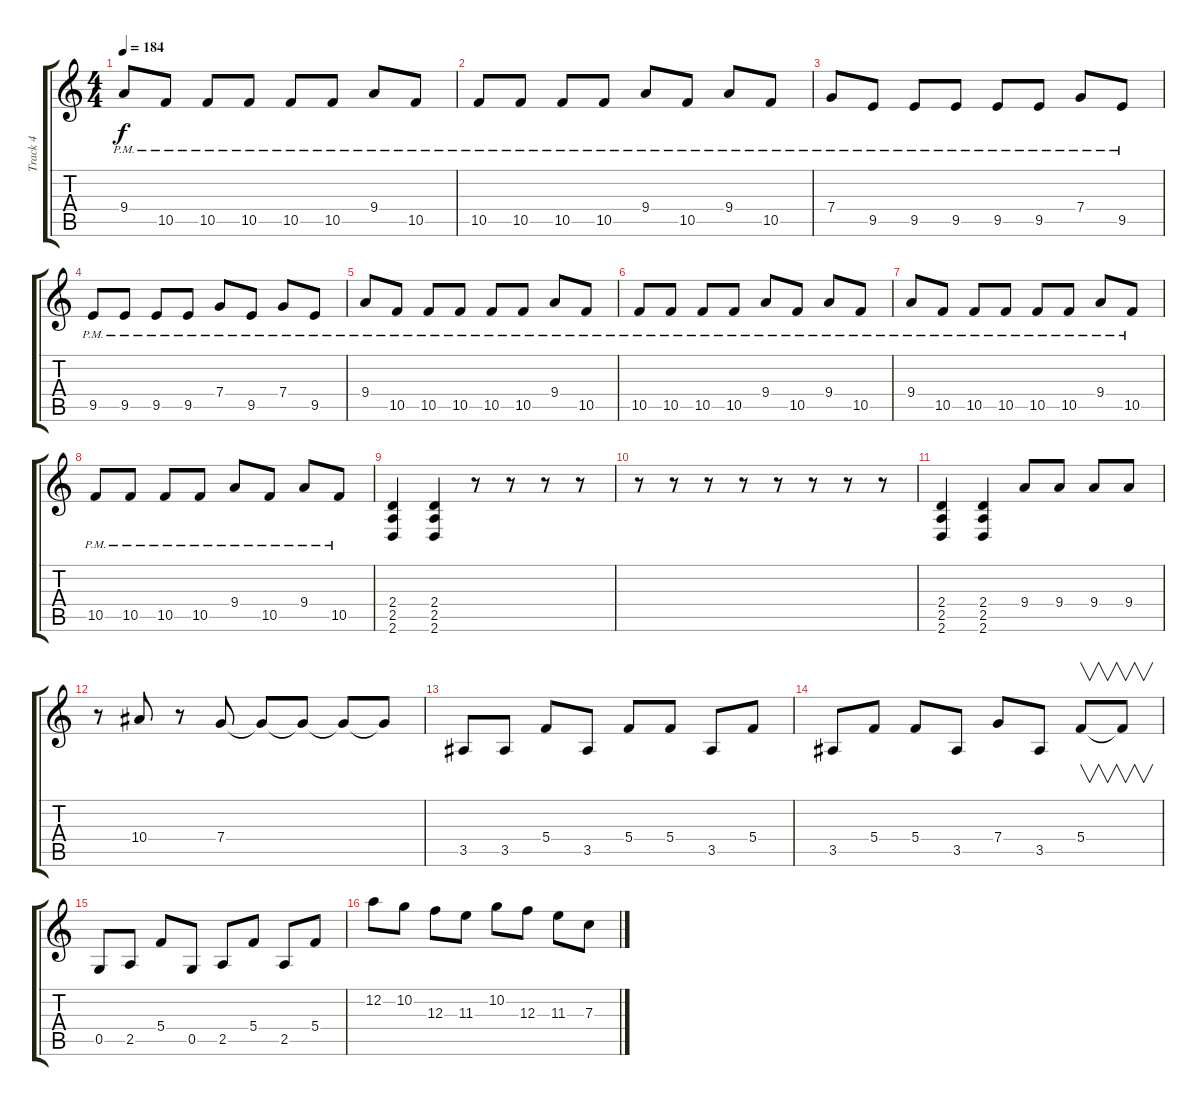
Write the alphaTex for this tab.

\track ("Track 4" "Track 4") {instrument distortionguitar}
\staff {score tabs}
\tuning (D4 A3 F3 C3 G2 C2) {hide}
\ts (4 4)
\tempo 184
\clef g2
\ks c
9.4{pm}.8{dy f} 10.5{pm}.8 10.5{pm}.8 10.5{pm}.8 10.5{pm}.8 10.5{pm}.8 9.4{pm}.8 10.5{pm}.8 |
10.5{pm}.8 10.5{pm}.8 10.5{pm}.8 10.5{pm}.8 9.4{pm}.8 10.5{pm}.8 9.4{pm}.8 10.5{pm}.8 |
7.4{pm}.8 9.5{pm}.8 9.5{pm}.8 9.5{pm}.8 9.5{pm}.8 9.5{pm}.8 7.4{pm}.8 9.5{pm}.8 |
9.5{pm}.8 9.5{pm}.8 9.5{pm}.8 9.5{pm}.8 7.4{pm}.8 9.5{pm}.8 7.4{pm}.8 9.5{pm}.8 |
9.4{pm}.8 10.5{pm}.8 10.5{pm}.8 10.5{pm}.8 10.5{pm}.8 10.5{pm}.8 9.4{pm}.8 10.5{pm}.8 |
10.5{pm}.8 10.5{pm}.8 10.5{pm}.8 10.5{pm}.8 9.4{pm}.8 10.5{pm}.8 9.4{pm}.8 10.5{pm}.8 |
9.4{pm}.8 10.5{pm}.8 10.5{pm}.8 10.5{pm}.8 10.5{pm}.8 10.5{pm}.8 9.4{pm}.8 10.5{pm}.8 |
10.5{pm}.8 10.5{pm}.8 10.5{pm}.8 10.5{pm}.8 9.4{pm}.8 10.5{pm}.8 9.4{pm}.8 10.5{pm}.8 |
(2.4 2.5 2.6).4 (2.4 2.5 2.6).4 r.8 r.8 r.8 r.8 |
r.8 r.8 r.8 r.8 r.8 r.8 r.8 r.8 |
(2.4 2.5 2.6).4 (2.4 2.5 2.6).4 9.4.8 9.4.8 9.4.8 9.4.8 |
r.8 10.4.8 r.8 7.4.8 7.4{t}.8 7.4{t}.8 7.4{t}.8 7.4{t}.8 |
3.5.8 3.5.8 5.4.8 3.5.8 5.4.8 5.4.8 3.5.8 5.4.8 |
3.5.8 5.4.8 5.4.8 3.5.8 7.4.8 3.5.8 5.4.8{v} 5.4{t}.8{v} |
0.5.8 2.5.8 5.4.8 0.5.8 2.5.8 5.4.8 2.5.8 5.4.8 |
12.2.8 10.2.8 12.3.8 11.3.8 10.2.8 12.3.8 11.3.8 7.3.8
